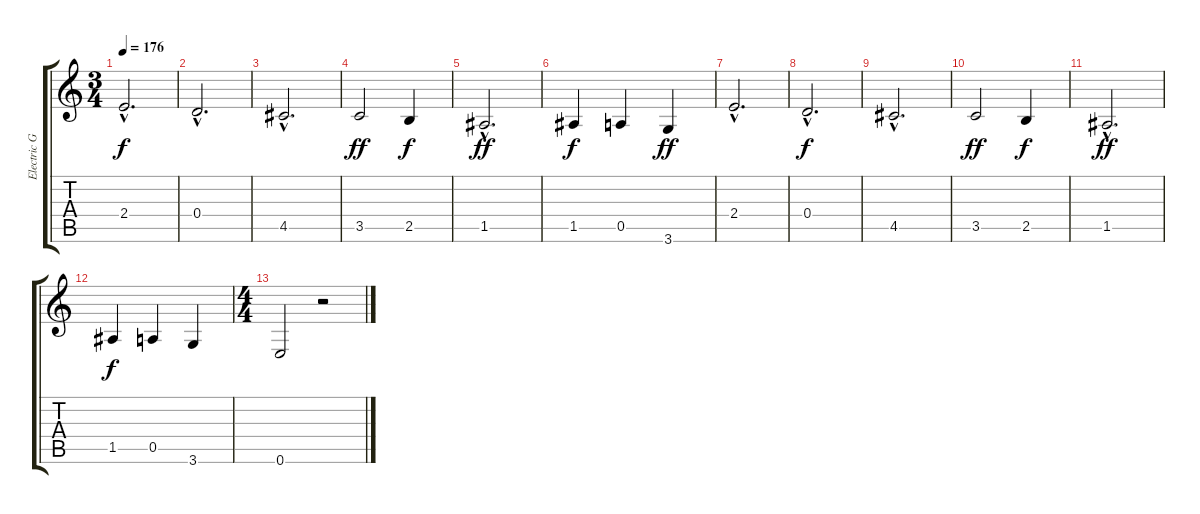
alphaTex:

\track ("Electric Guitar 1" "Electric G") {instrument overdrivenguitar}
\staff {score tabs}
\tuning (E4 B3 G3 D3 A2 E2) {hide}
\ts (3 4)
\tempo 176
\clef g2
\ks c
2.4{hac}.2{d dy f volume 12 balance 16} |
0.4{hac}.2{d} |
4.5{hac}.2{d} |
3.5.2{dy ff} 2.5.4{dy f} |
1.5{hac}.2{d dy ff} |
1.5.4{dy f} 0.5.4 3.6.4{dy ff} |
2.4{hac}.2{d} |
0.4{hac}.2{d dy f} |
4.5{hac}.2{d} |
3.5.2{dy ff} 2.5.4{dy f} |
1.5{hac}.2{d dy ff} |
1.5.4{dy f} 0.5.4 3.6.4 |
\ts (4 4)
0.6.2 r.2
